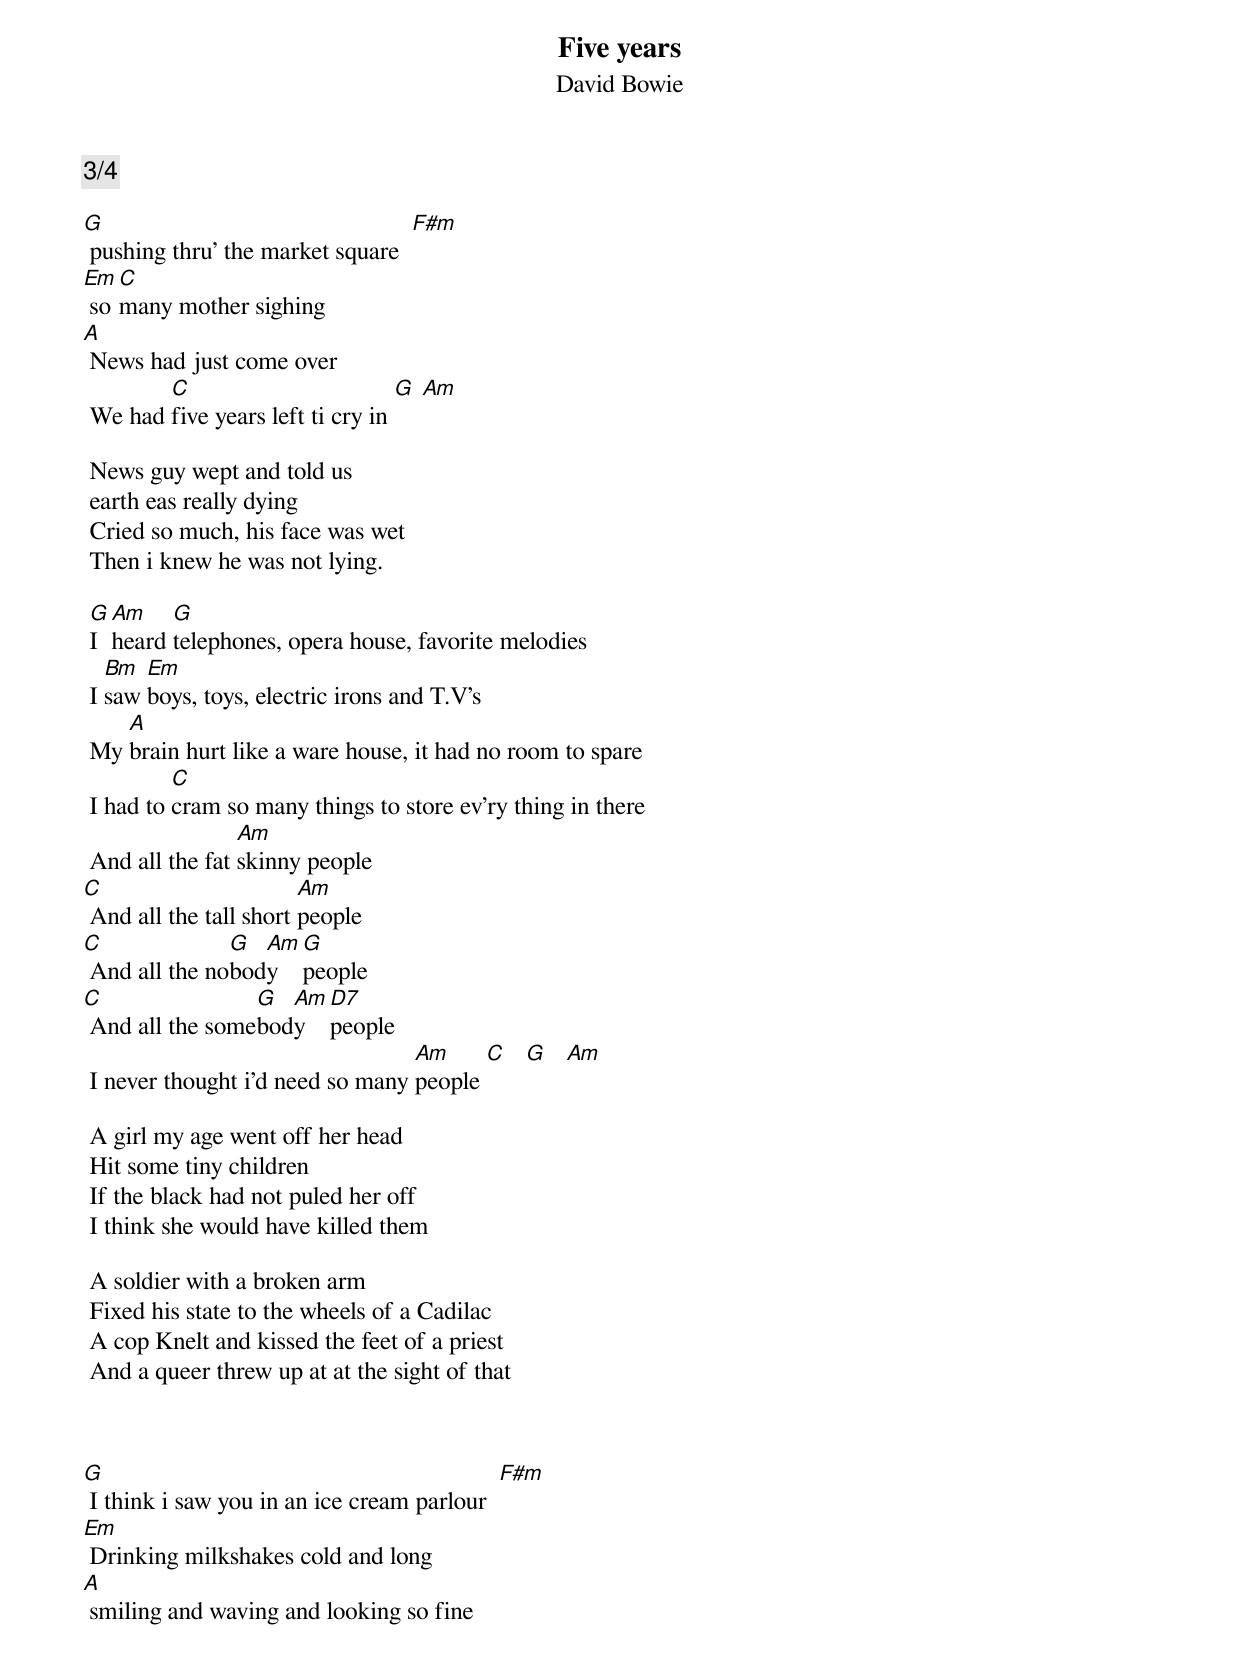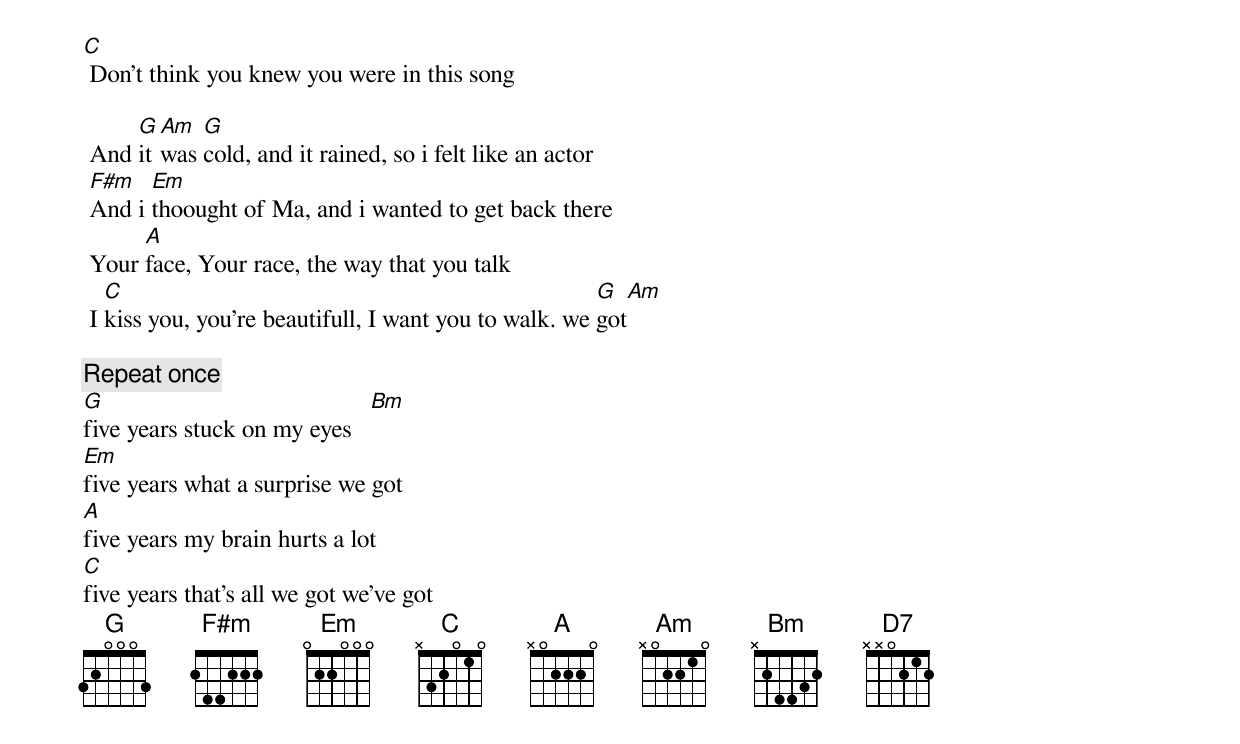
{title: Five years}
{subtitle: David Bowie}
{comment: 3/4}

[G] pushing thru' the market square  [F#m]
[Em] so [C]many mother sighing
[A] News had just come over
 We had [C]five years left ti cry in [G] [Am]

 News guy wept and told us
 earth eas really dying
 Cried so much, his face was wet
 Then i knew he was not lying.

 [G]I [Am]heard [G]telephones, opera house, favorite melodies
 I [Bm]saw [Em]boys, toys, electric irons and T.V's
 My [A]brain hurt like a ware house, it had no room to spare
 I had to [C]cram so many things to store ev'ry thing in there
 And all the fat [Am]skinny people
[C] And all the tall short [Am]people
[C] And all the no[G]bod[Am]y  [G]people
[C] And all the some[G]bod[Am]y  [D7]people
 I never thought i'd need so many [Am]people [C]   [G]   [Am]

 A girl my age went off her head
 Hit some tiny children
 If the black had not puled her off
 I think she would have killed them

 A soldier with a broken arm
 Fixed his state to the wheels of a Cadilac
 A cop Knelt and kissed the feet of a priest
 And a queer threw up at at the sight of that



[G] I think i saw you in an ice cream parlour  [F#m]
[Em] Drinking milkshakes cold and long
[A] smiling and waving and looking so fine
[C] Don't think you knew you were in this song

 And [G]it [Am]was [G]cold, and it rained, so i felt like an actor
 [F#m]And i [Em]thoought of Ma, and i wanted to get back there
 Your [A]face, Your race, the way that you talk
 I [C]kiss you, you're beautifull, I want you to walk. we [G]got[Am]

{comment: Repeat once}
[G]five years stuck on my eyes   [Bm]
[Em]five years what a surprise we got
[A]five years my brain hurts a lot
[C]five years that's all we got we've got
